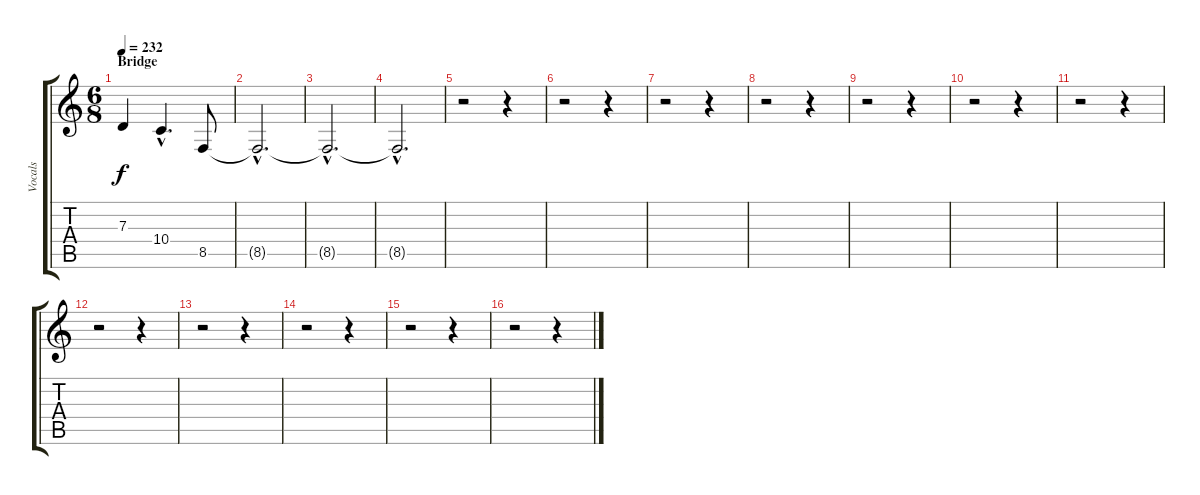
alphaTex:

\track ("Vocals" "Vocals") {instrument oboe}
\staff {score tabs}
\tuning (E4 B3 G3 D3 A2 D2) {hide}
\ts (6 8)
\section ("" "Bridge")
\tempo 232
\clef g2
\ks c
7.3{t}.4{dy f} 10.4{hac}.4{d} 8.5.8 |
8.5{hac t}.2{d} |
8.5{hac t}.2{d} |
8.5{hac t}.2{d} |
r.2 r.4 |
r.2 r.4 |
r.2 r.4 |
r.2 r.4 |
r.2 r.4 |
r.2 r.4 |
r.2 r.4 |
r.2 r.4 |
r.2 r.4 |
r.2 r.4 |
r.2 r.4 |
r.2 r.4
